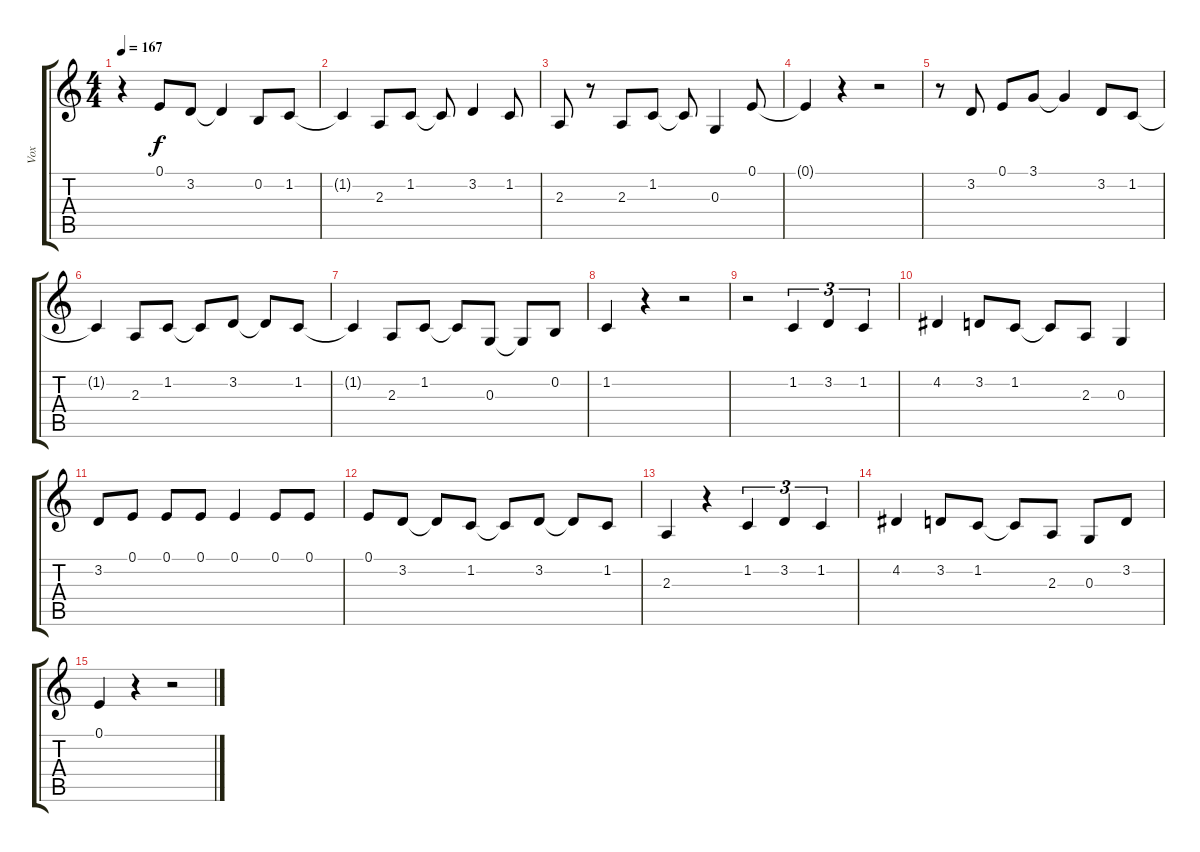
\track ("Vox" "Vox") {instrument bassoon}
\staff {score tabs}
\tuning (E4 B3 G3 D3 A2 E2) {hide}
\ts (4 4)
\tempo 167
\clef g2
\ks c
r.4{dy f} 0.1.8 3.2.8 3.2{t}.4 0.2.8 1.2.8 |
1.2{t}.4 2.3.8 1.2.8 1.2{t}.8 3.2.4 1.2.8 |
2.3.8 r.8 2.3.8 1.2.8 1.2{t}.8 0.3.4 0.1.8 |
0.1{t}.4 r.4 r.2 |
r.8 3.2.8 0.1.8 3.1.8 3.1{t}.4 3.2.8 1.2.8 |
1.2{t}.4 2.3.8 1.2.8 1.2{t}.8 3.2.8 3.2{t}.8 1.2.8 |
1.2{t}.4 2.3.8 1.2.8 1.2{t}.8 0.3.8 0.3{t}.8 0.2.8 |
1.2.4 r.4 r.2 |
r.2 1.2.4{tu (3 2)} 3.2.4{tu (3 2)} 1.2.4{tu (3 2)} |
4.2.4 3.2.8 1.2.8 1.2{t}.8 2.3.8 0.3.4 |
3.2.8 0.1.8 0.1.8 0.1.8 0.1.4 0.1.8 0.1.8 |
0.1.8 3.2.8 3.2{t}.8 1.2.8 1.2{t}.8 3.2.8 3.2{t}.8 1.2.8 |
2.3.4 r.4 1.2.4{tu (3 2)} 3.2.4{tu (3 2)} 1.2.4{tu (3 2)} |
4.2.4 3.2.8 1.2.8 1.2{t}.8 2.3.8 0.3.8 3.2.8 |
0.1.4 r.4 r.2
